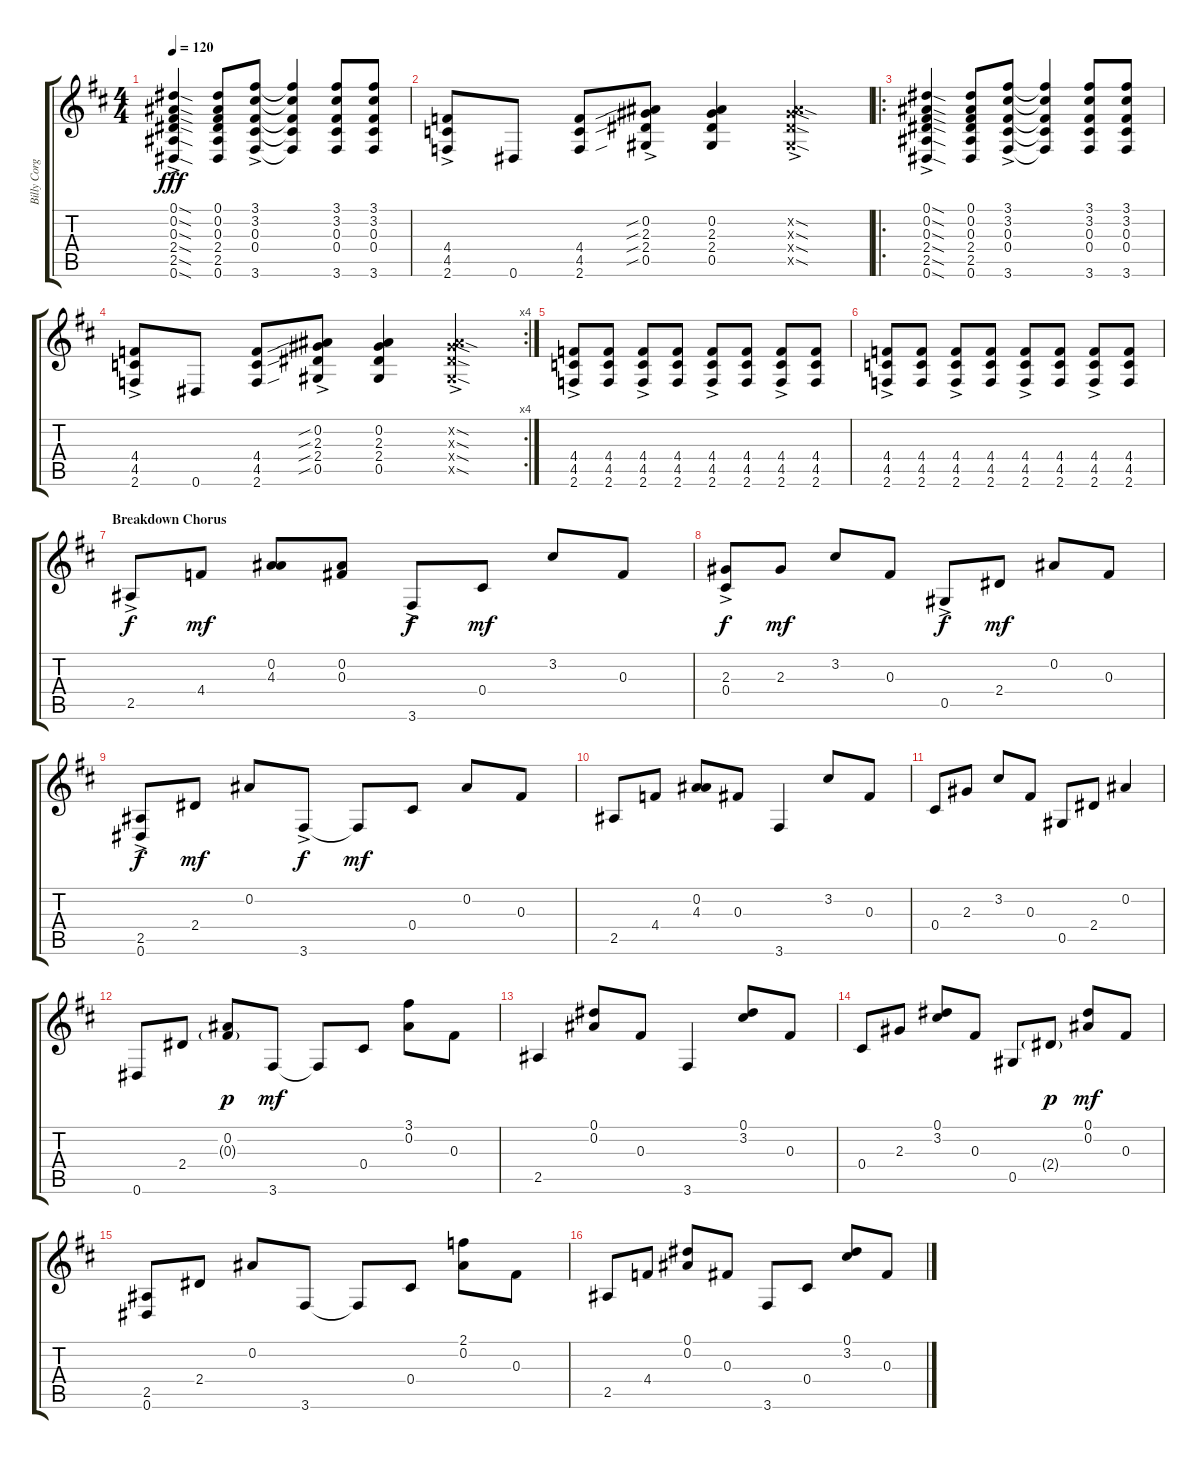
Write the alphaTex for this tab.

\track ("Billy Corgan" "Billy Corg") {instrument electricguitarjazz}
\staff {score tabs}
\tuning (Eb4 Bb3 Gb3 Db3 Ab2 Eb2) {hide}
\ts (4 4)
\tempo 120
\clef g2
\ks d
(0.1{sod ac} 0.2{sod ac} 0.3{sod ac} 2.4{sod ac} 2.5{sod ac} 0.6{sod ac}).4{dy fff} (0.1 0.2 0.3 2.4 2.5 0.6).8 (3.1{ac} 3.2{ac} 0.3{ac} 0.4{ac} 3.6{ac}).8 (3.1{t} 3.2{t} 0.3{t} 0.4{t} 3.6{t}).4 (3.1 3.2 0.3 0.4 3.6).8 (3.1 3.2 0.3 0.4 3.6).8 |
(4.4{ac} 4.5{ac} 2.6{ac}).8 0.6.8 (4.4 4.5 2.6).8 (0.2{sib ac} 2.3{sib ac} 2.4{sib ac} 0.5{sib ac}).8 (0.2 2.3 2.4 0.5).4 (0.2{sod ac x} 2.3{sod ac x} 2.4{sod ac x} 0.5{sod ac x}).4 |
\ro
(0.1{sod ac} 0.2{sod ac} 0.3{sod ac} 2.4{sod ac} 2.5{sod ac} 0.6{sod ac}).4 (0.1 0.2 0.3 2.4 2.5 0.6).8 (3.1{ac} 3.2{ac} 0.3{ac} 0.4{ac} 3.6{ac}).8 (3.1{t} 3.2{t} 0.3{t} 0.4{t} 3.6{t}).4 (3.1 3.2 0.3 0.4 3.6).8 (3.1 3.2 0.3 0.4 3.6).8 |
\rc 4
(4.4{ac} 4.5{ac} 2.6{ac}).8 0.6.8 (4.4 4.5 2.6).8 (0.2{sib ac} 2.3{sib ac} 2.4{sib ac} 0.5{sib ac}).8 (0.2 2.3 2.4 0.5).4 (0.2{sod ac x} 2.3{sod ac x} 2.4{sod ac x} 0.5{sod ac x}).4 |
(4.4{ac} 4.5{ac} 2.6{ac}).8 (4.4 4.5 2.6).8 (4.4{ac} 4.5{ac} 2.6{ac}).8 (4.4 4.5 2.6).8 (4.4{ac} 4.5{ac} 2.6{ac}).8 (4.4 4.5 2.6).8 (4.4{ac} 4.5{ac} 2.6{ac}).8 (4.4 4.5 2.6).8 |
(4.4{ac} 4.5{ac} 2.6{ac}).8 (4.4 4.5 2.6).8 (4.4{ac} 4.5{ac} 2.6{ac}).8 (4.4 4.5 2.6).8 (4.4{ac} 4.5{ac} 2.6{ac}).8 (4.4 4.5 2.6).8 (4.4{ac} 4.5{ac} 2.6{ac}).8 (4.4 4.5 2.6).8 |
\section ("" "Breakdown Chorus")
2.5{ac}.8{dy f} 4.4.8{dy mf} (0.2 4.3).8 (0.2 0.3).8 3.6{ac}.8{dy f} 0.4.8{dy mf} 3.2.8 0.3.8 |
(2.3{ac} 0.4{ac}).8{dy f} 2.3.8{dy mf} 3.2.8 0.3.8 0.5{ac}.8{dy f} 2.4.8{dy mf} 0.2.8 0.3.8 |
(2.5{ac} 0.6{ac}).8{dy f} 2.4.8{dy mf} 0.2.8 3.6{ac}.8{dy f} 3.6{t}.8{dy mf} 0.4.8 0.2.8 0.3.8 |
2.5.8 4.4.8 (0.2 4.3).8 0.3.8 3.6.4 3.2.8 0.3.8 |
0.4.8 2.3.8 3.2.8 0.3.8 0.5.8 2.4.8 0.2.4 |
0.6.8 2.4.8 (0.2 0.3{g}).8{dy p} 3.6.8{dy mf} 3.6{t}.8 0.4.8 (3.1 0.2).8 0.3.8 |
2.5.4 (0.1 0.2).8 0.3.8 3.6.4 (0.1 3.2).8 0.3.8 |
0.4.8 2.3.8 (0.1 3.2).8 0.3.8 0.5.8 2.4{g}.8{dy p} (0.1 0.2).8{dy mf} 0.3.8 |
(2.5 0.6).8 2.4.8 0.2.8 3.6.8 3.6{t}.8 0.4.8 (2.1 0.2).8 0.3.8 |
2.5.8 4.4.8 (0.1 0.2).8 0.3.8 3.6.8 0.4.8 (0.1 3.2).8 0.3.8
